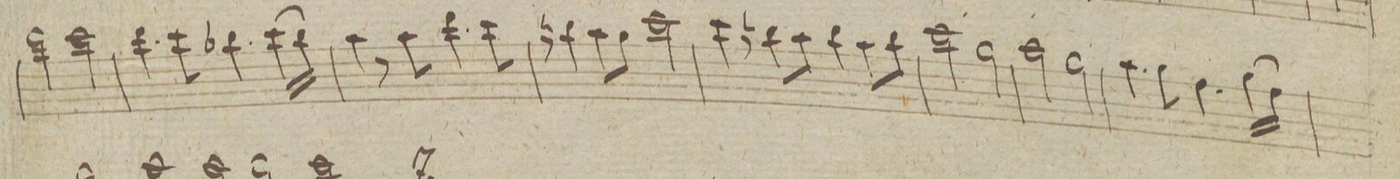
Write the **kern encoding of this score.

**kern	**dynam
*I"Clarinetto 1mo in C.	*
*clefG2	*
*k[]	*
*met(c|)	*
*M2/2	*
2ddd\	.
2ccc\	.
=178	=178
4.ddd\	.
8ccc\	.
4.bb-X\	.
(16ccc\LL	.
16bb-\JJ)	.
=179	=179
4aa\	.
8r	.
8aa\	.
4.ddd\	.
8ccc\	.
=180	=180
4bbn\	.
8aa\L	.
8gg\J	.
2ccc\	.
=181	=181
4ccc\	.
8bbn\L	.
8aa\J	.
4bb\	.
8aa\L	.
8bb\J	.
=182	=182
2ccc\	.
2gg\	.
=183	=183
2aa\	.
2gg\	.
=184	=184
4.aa\	.
8gg\	.
4.ff\	.
(16gg\LL	.
16ff\JJ)	.
=185	=185
*-	*-
